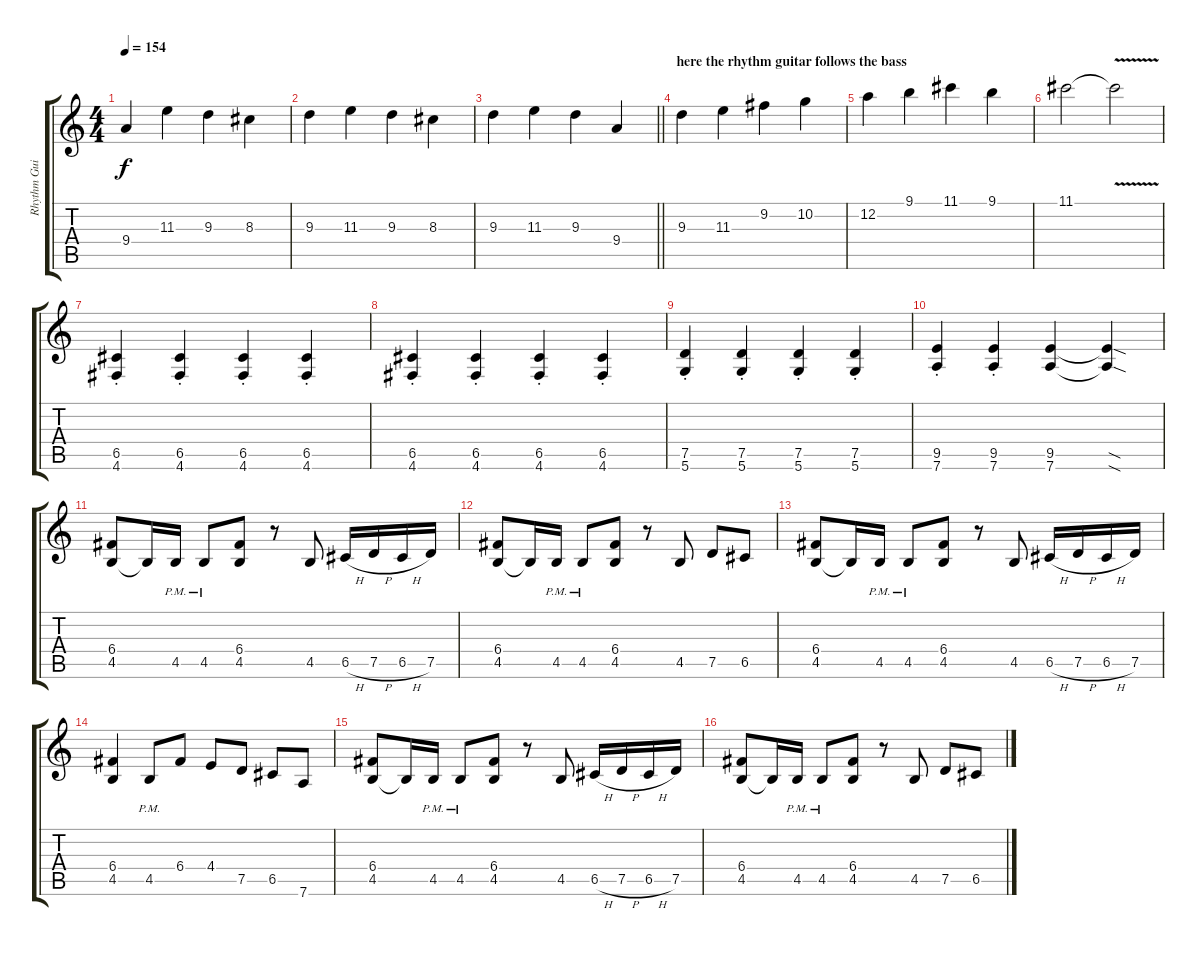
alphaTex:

\track ("Rhythm Guitar" "Rhythm Gui") {instrument overdrivenguitar}
\staff {score tabs}
\tuning (D4 A3 F3 C3 G2 D2) {hide}
\ts (4 4)
\tempo 154
\clef g2
\ks c
9.4.4{dy f} 11.3.4 9.3.4 8.3.4 |
9.3.4 11.3.4 9.3.4 8.3.4 |
\barLineRight lightlight
9.3.4 11.3.4 9.3.4 9.4.4 |
\section ("" "here the rhythm guitar follows the bass")
9.3.4 11.3.4 9.2.4 10.2.4 |
12.2.4 9.1.4 11.1.4 9.1.4 |
11.1.2 11.1{v t}.2 |
(6.5{st} 4.6{st}).4 (6.5{st} 4.6{st}).4 (6.5{st} 4.6{st}).4 (6.5{st} 4.6{st}).4 |
(6.5{st} 4.6{st}).4 (6.5{st} 4.6{st}).4 (6.5{st} 4.6{st}).4 (6.5{st} 4.6{st}).4 |
(7.5{st} 5.6{st}).4 (7.5{st} 5.6{st}).4 (7.5{st} 5.6{st}).4 (7.5{st} 5.6{st}).4 |
(9.5{st} 7.6{st}).4 (9.5{st} 7.6{st}).4 (9.5 7.6).4 (9.5{sod t} 7.6{sod t}).4 |
(6.4 4.5).8 4.5{t}.16 4.5{pm}.16 4.5{pm}.8 (6.4 4.5).8 r.8 4.5.8 6.5{h}.16 7.5{h}.16 6.5{h}.16 7.5.16 |
(6.4 4.5).8 4.5{t}.16 4.5{pm}.16 4.5{pm}.8 (6.4 4.5).8 r.8 4.5.8 7.5.8 6.5.8 |
(6.4 4.5).8 4.5{t}.16 4.5{pm}.16 4.5{pm}.8 (6.4 4.5).8 r.8 4.5.8 6.5{h}.16 7.5{h}.16 6.5{h}.16 7.5.16 |
(6.4 4.5).4 4.5{pm}.8 6.4.8 4.4.8 7.5.8 6.5.8 7.6.8 |
(6.4 4.5).8 4.5{t}.16 4.5{pm}.16 4.5{pm}.8 (6.4 4.5).8 r.8 4.5.8 6.5{h}.16 7.5{h}.16 6.5{h}.16 7.5.16 |
(6.4 4.5).8 4.5{t}.16 4.5{pm}.16 4.5{pm}.8 (6.4 4.5).8 r.8 4.5.8 7.5.8 6.5.8
